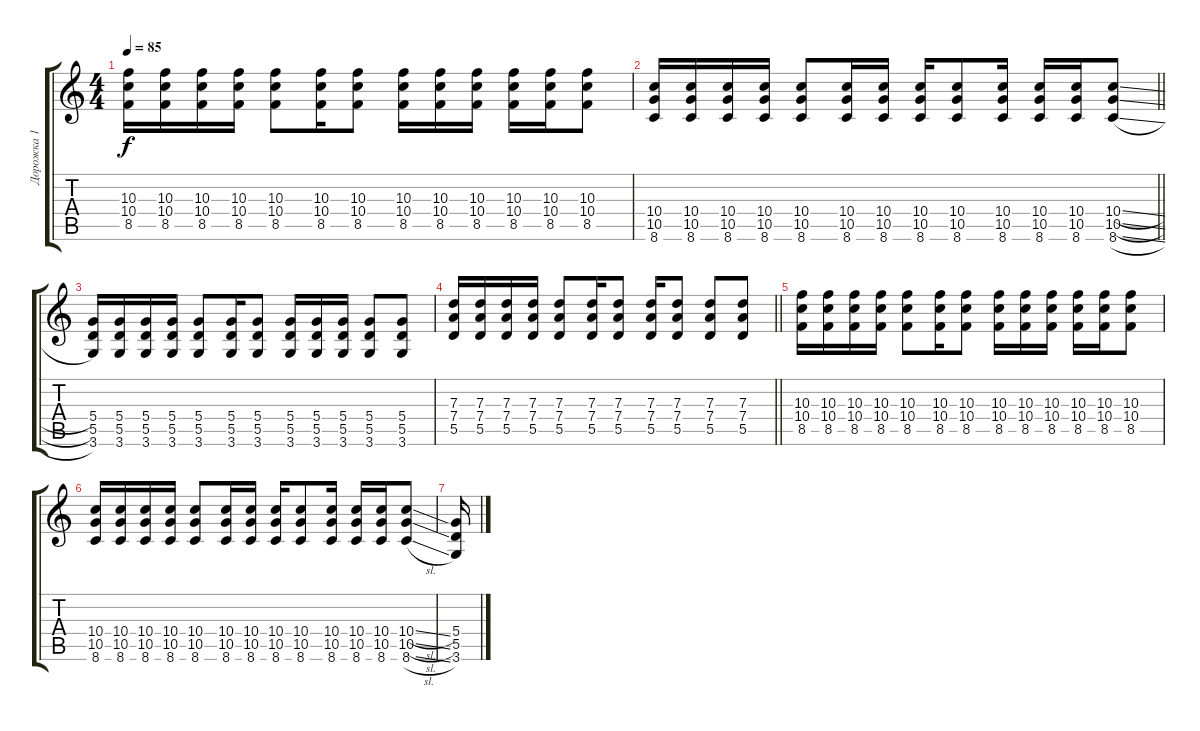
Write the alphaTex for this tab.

\track ("Дорожка 1" "Дорожка 1") {instrument distortionguitar}
\staff {score tabs}
\tuning (E4 B3 G3 D3 A2 E2) {hide}
\ts (4 4)
\tempo 85
\clef g2
\ks c
(10.3 10.4 8.5).16{dy f} (10.3 10.4 8.5).16 (10.3 10.4 8.5).16 (10.3 10.4 8.5).16 (10.3 10.4 8.5).8 (10.3 10.4 8.5).16 (10.3 10.4 8.5).8 (10.3 10.4 8.5).16 (10.3 10.4 8.5).16 (10.3 10.4 8.5).16 (10.3 10.4 8.5).16 (10.3 10.4 8.5).16 (10.3 10.4 8.5).8 |
\barLineRight lightlight
(10.4 10.5 8.6).16 (10.4 10.5 8.6).16 (10.4 10.5 8.6).16 (10.4 10.5 8.6).16 (10.4 10.5 8.6).8 (10.4 10.5 8.6).16 (10.4 10.5 8.6).16 (10.4 10.5 8.6).16 (10.4 10.5 8.6).8 (10.4 10.5 8.6).16 (10.4 10.5 8.6).16 (10.4 10.5 8.6).16 (10.4{sl} 10.5{sl} 8.6{sl}).8 |
(5.4 5.5 3.6).16{volume 6} (5.4 5.5 3.6).16 (5.4 5.5 3.6).16 (5.4 5.5 3.6).16 (5.4 5.5 3.6).8 (5.4 5.5 3.6).16 (5.4 5.5 3.6).8 (5.4 5.5 3.6).16 (5.4 5.5 3.6).16 (5.4 5.5 3.6).16 (5.4 5.5 3.6).8 (5.4 5.5 3.6).8 |
\barLineRight lightlight
(7.3 7.4 5.5).16 (7.3 7.4 5.5).16 (7.3 7.4 5.5).16 (7.3 7.4 5.5).16 (7.3 7.4 5.5).8 (7.3 7.4 5.5).16 (7.3 7.4 5.5).8 (7.3 7.4 5.5).16 (7.3 7.4 5.5).8 (7.3 7.4 5.5).8 (7.3 7.4 5.5).8 |
(10.3 10.4 8.5).16 (10.3 10.4 8.5).16 (10.3 10.4 8.5).16 (10.3 10.4 8.5).16 (10.3 10.4 8.5).8 (10.3 10.4 8.5).16 (10.3 10.4 8.5).8 (10.3 10.4 8.5).16 (10.3 10.4 8.5).16 (10.3 10.4 8.5).16 (10.3 10.4 8.5).16 (10.3 10.4 8.5).16 (10.3 10.4 8.5).8 |
(10.4 10.5 8.6).16 (10.4 10.5 8.6).16 (10.4 10.5 8.6).16 (10.4 10.5 8.6).16 (10.4 10.5 8.6).8 (10.4 10.5 8.6).16 (10.4 10.5 8.6).16 (10.4 10.5 8.6).16 (10.4 10.5 8.6).8 (10.4 10.5 8.6).16 (10.4 10.5 8.6).16 (10.4 10.5 8.6).16 (10.4{sl} 10.5{sl} 8.6{sl}).8 |
(5.4 5.5 3.6).16
